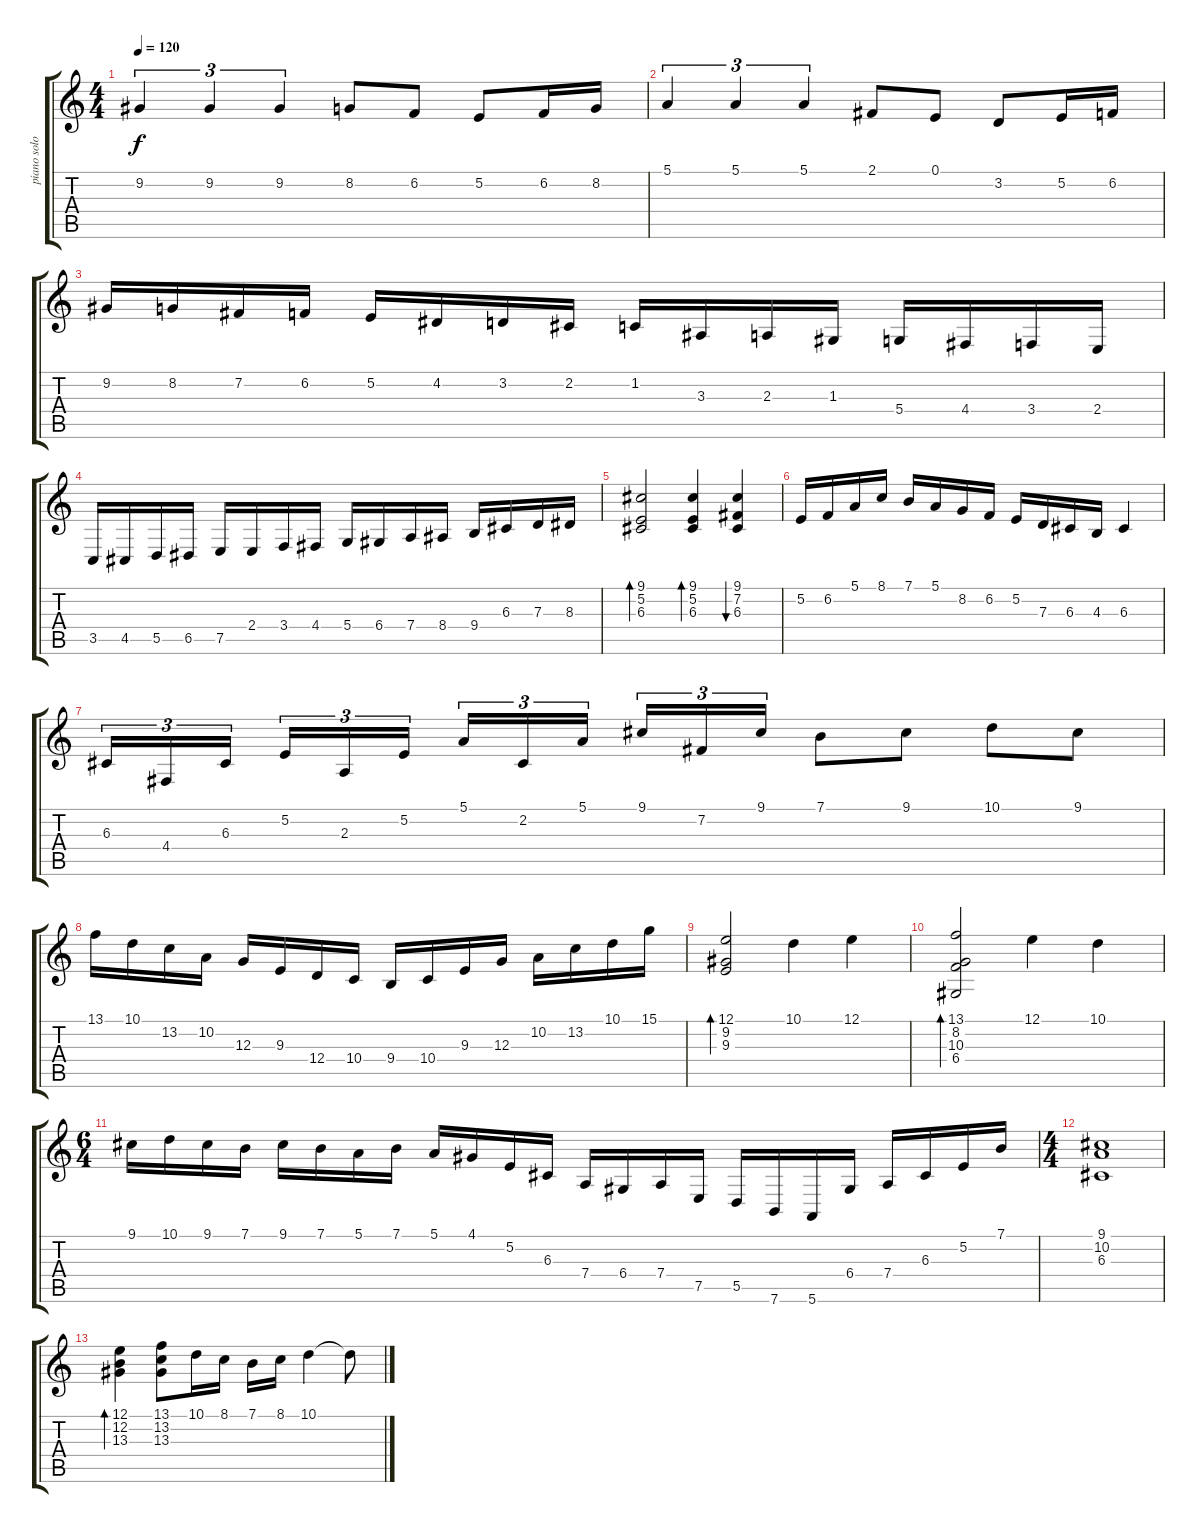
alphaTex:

\track ("piano solo" "piano solo") {instrument acousticgrandpiano}
\staff {score tabs}
\tuning (E4 B3 G3 D3 A2 E2) {hide}
\ts (4 4)
\tempo 120
\clef g2
\ks c
9.2.4{tu (3 2) dy f} 9.2.4{tu (3 2)} 9.2.4{tu (3 2)} 8.2.8 6.2.8 5.2.8 6.2.16 8.2.16 |
5.1.4{tu (3 2)} 5.1.4{tu (3 2)} 5.1.4{tu (3 2)} 2.1.8 0.1.8 3.2.8 5.2.16 6.2.16 |
9.2.16 8.2.16 7.2.16 6.2.16 5.2.16 4.2.16 3.2.16 2.2.16 1.2.16 3.3.16 2.3.16 1.3.16 5.4.16 4.4.16 3.4.16 2.4.16 |
3.5.16 4.5.16 5.5.16 6.5.16 7.5.16 2.4.16 3.4.16 4.4.16 5.4.16 6.4.16 7.4.16 8.4.16 9.4.16 6.3.16 7.3.16 8.3.16 |
(9.1 5.2 6.3).2{bd 60} (9.1 5.2 6.3).4{bd 480} (9.1 7.2 6.3).4{bu 480} |
5.2.16 6.2.16 5.1.16 8.1.16 7.1.16 5.1.16 8.2.16 6.2.16 5.2.16 7.3.16 6.3.16 4.3.16 6.3.4 |
6.3.16{tu (3 2)} 4.4.16{tu (3 2)} 6.3.16{tu (3 2)} 5.2.16{tu (3 2)} 2.3.16{tu (3 2)} 5.2.16{tu (3 2)} 5.1.16{tu (3 2)} 2.2.16{tu (3 2)} 5.1.16{tu (3 2)} 9.1.16{tu (3 2)} 7.2.16{tu (3 2)} 9.1.16{tu (3 2)} 7.1.8 9.1.8 10.1.8 9.1.8 |
13.1.16 10.1.16 13.2.16 10.2.16 12.3.16 9.3.16 12.4.16 10.4.16 9.4.16 10.4.16 9.3.16 12.3.16 10.2.16 13.2.16 10.1.16 15.1.16 |
(12.1 9.2 9.3).2{bd 480} 10.1.4 12.1.4 |
(13.1 8.2 10.3 6.4).2{bd 480} 12.1.4 10.1.4 |
\ts (6 4)
9.1.16 10.1.16 9.1.16 7.1.16 9.1.16 7.1.16 5.1.16 7.1.16 5.1.16 4.1.16 5.2.16 6.3.16 7.4.16 6.4.16 7.4.16 7.5.16 5.5.16 7.6.16 5.6.16 6.4.16 7.4.16 6.3.16 5.2.16 7.1.16 |
\ts (4 4)
(9.1 10.2 6.3).1 |
(12.1 12.2 13.3).4{bd 60} (13.1 13.2 13.3).8 10.1.16 8.1.16 7.1.16 8.1.16 10.1.4 10.1{t}.8
